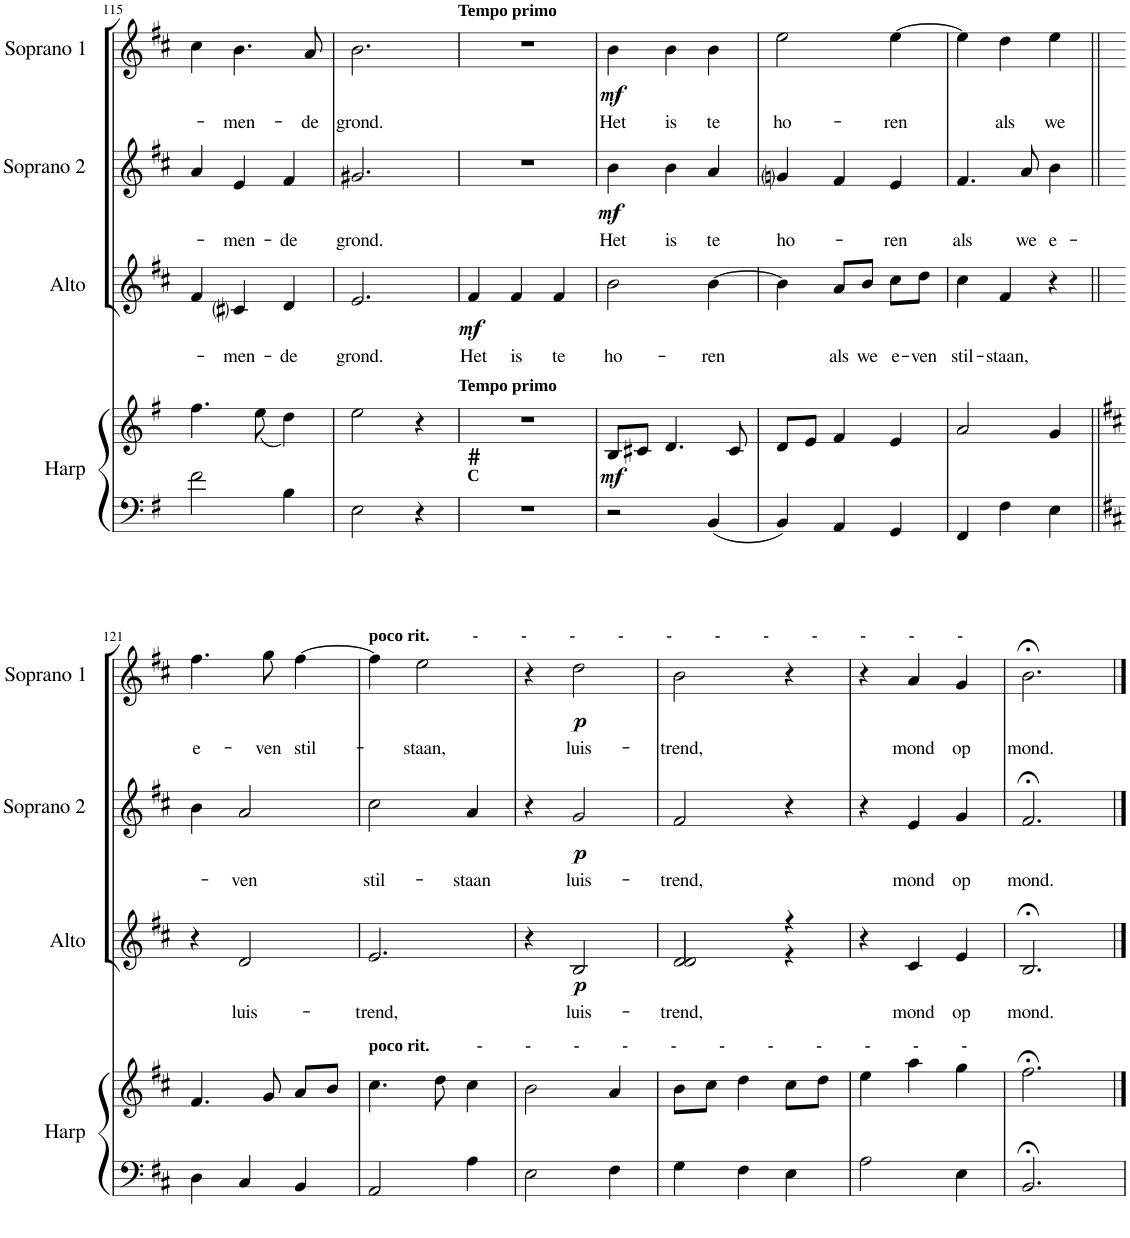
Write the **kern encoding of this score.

**kern	**kern	**dynam	**kern	**text	**dynam	**kern	**text	**dynam	**kern	**text	**dynam
*part4	*part4	*part4	*part3	*part3	*part3	*part2	*part2	*part2	*part1	*part1	*part1
*staff5	*staff4	*staff4/5	*staff3	*staff3	*staff3	*staff2	*staff2	*staff2	*staff1	*staff1	*staff1
*I"Harp	*	*	*I"Alto	*	*	*I"Soprano 2	*	*	*I"Soprano 1	*	*
*I'Harp	*	*	*I'Alto	*	*	*I'Soprano 2	*	*	*I'Soprano 1	*	*
!!LO:PB:g=z
*clefF4	*clefG2	*	*clefG2	*	*	*clefG2	*	*	*clefG2	*	*
*k[f#]	*k[f#]	*	*k[f#c#]	*	*	*k[f#c#]	*	*	*k[f#c#]	*	*
*G:	*G:	*	*D:	*	*	*D:	*	*	*D:	*	*
*M3/4	*M3/4	*	*M3/4	*	*	*M3/4	*	*	*M3/4	*	*
=115	=115	=115	=115	=115	=115	=115	=115	=115	=115	=115	=115
2f#\	4.ff#\	.	4f#/	.	.	4a/	.	.	4cc#\	.	.
!	!	!	!	!LO:LY:b	!	!	!LO:LY:b	!	!	!LO:LY:b	!
.	.	.	4c#i/	-men-	.	4e/	-men-	.	4.b\	-men-	.
.	(<8ee\	.	.	.	.	.	.	.	.	.	.
!	!	!	!	!LO:LY:b	!	!	!LO:LY:b	!	!	!	!
4B\	4dd\)	.	4d/	-de	.	4f#/	-de	.	.	.	.
!	!	!	!	!	!	!	!	!	!	!LO:LY:b	!
.	.	.	.	.	.	.	.	.	8a/	-de	.
=116	=116	=116	=116	=116	=116	=116	=116	=116	=116	=116	=116
!	!	!	!	!LO:LY:b	!	!	!LO:LY:b	!	!	!LO:LY:b	!
2E\	2ee\	.	2.e/	grond.	.	2.g#X/	grond.	.	2.b\	grond.	.
4r	4r	.	.	.	.	.	.	.	.	.	.
!	!	!	!	!	!	!	!	!	!LO:TX:a:B:t=Tempo primo	!	!
!	!LO:TX:a:B:t=Tempo primo	!	!	!	!	!	!	!	!	!	!
=117	=117	=117	=117	=117	=117	=117	=117	=117	=117	=117	=117
!LO:TX:a:B:t=C	!	!	!	!	!	!	!	!	!	!	!
!LO:TX:a:B:t=#	!	!	!	!	!	!	!	!	!	!	!
!	!	!	!	!LO:LY:b	!LO:DY:b	!	!	!	!	!	!
2.r	2.r	.	4f#/	Het	mf	2.r	.	.	2.r	.	.
!	!	!	!	!LO:LY:b	!	!	!	!	!	!	!
.	.	.	4f#/	is	.	.	.	.	.	.	.
!	!	!	!	!LO:LY:b	!	!	!	!	!	!	!
.	.	.	4f#/	te	.	.	.	.	.	.	.
=118	=118	=118	=118	=118	=118	=118	=118	=118	=118	=118	=118
!	!	!LO:DY:b	!	!LO:LY:b	!	!	!LO:LY:b	!LO:DY:b	!	!LO:LY:b	!LO:DY:b
2r	8B/L	mf	2b\	ho-	.	4b\	Het	mf	4b\	Het	mf
.	8c#X/J	.	.	.	.	.	.	.	.	.	.
!	!	!	!	!	!	!	!LO:LY:b	!	!	!LO:LY:b	!
.	4.d/	.	.	.	.	4b\	is	.	4b\	is	.
!	!	!	!	!LO:LY:b	!	!	!LO:LY:b	!	!	!LO:LY:b	!
4BB/	.	.	[4b\	-ren	.	4a/	te	.	4b\	te	.
.	8c#/	.	.	.	.	.	.	.	.	.	.
=119	=119	=119	=119	=119	=119	=119	=119	=119	=119	=119	=119
!	!	!	!	!	!	!	!LO:LY:b	!	!	!LO:LY:b	!
4BB/	8d/L	.	4b\]	.	.	4gni/	ho-	.	2ee\	ho-	.
.	8e/J	.	.	.	.	.	.	.	.	.	.
!	!	!	!	!LO:LY:b	!	!	!	!	!	!	!
4AA/	4f#/	.	8a/L	als	.	4f#/	.	.	.	.	.
!	!	!	!	!LO:LY:b	!	!	!	!	!	!	!
.	.	.	8b/J	we	.	.	.	.	.	.	.
!	!	!	!	!LO:LY:b	!	!	!LO:LY:b	!	!	!LO:LY:b	!
4GG/	4e/	.	8cc#\L	e-	.	4e/	-ren	.	[4ee\	-ren	.
!	!	!	!	!LO:LY:b	!	!	!	!	!	!	!
.	.	.	8dd\J	-ven	.	.	.	.	.	.	.
=120	=120	=120	=120	=120	=120	=120	=120	=120	=120	=120	=120
!	!	!	!	!LO:LY:b	!	!	!LO:LY:b	!	!	!	!
4FF#/	2a/	.	4cc#\	stil-	.	4.f#/	als	.	4ee\]	.	.
!	!	!	!	!LO:LY:b	!	!	!	!	!	!LO:LY:b	!
4F#\	.	.	4f#/	-staan,	.	.	.	.	4dd\	als	.
!	!	!	!	!	!	!	!LO:LY:b	!	!	!	!
.	.	.	.	.	.	8a/	we	.	.	.	.
!	!	!	!	!	!	!	!LO:LY:b	!	!	!LO:LY:b	!
4E\	4g/	.	4r	.	.	4b\	e-	.	4ee\	we	.
!!LO:LB:g=z
=121||	=121||	=121||	=121||	=121||	=121||	=121||	=121||	=121||	=121||	=121||	=121||
*k[f#c#]	*k[f#c#]	*	*	*	*	*	*	*	*	*	*
*D:	*D:	*	*	*	*	*	*	*	*	*	*
*	*	*	*^	*	*	*	*	*	*	*	*
!	!	!	!	!	!	!	!	!	!	!	!LO:LY:b	!
4D\	4.f#/	.	4r	2.ryy	.	.	4b\	.	.	4.ff#\	e-	.
!	!	!	!	!	!LO:LY:b	!	!	!LO:LY:b	!	!	!	!
4C#/	.	.	2d/	.	luis-	.	2a/	-ven	.	.	.	.
!	!	!	!	!	!	!	!	!	!	!	!LO:LY:b	!
.	8g/	.	.	.	.	.	.	.	.	8gg\	-ven	.
!	!	!	!	!	!	!	!	!	!	!	!LO:LY:b	!
4BB/	8a/L	.	.	.	.	.	.	.	.	[4ff#\	stil-	.
.	8b/J	.	.	.	.	.	.	.	.	.	.	.
=122	=122	=122	=122	=122	=122	=122	=122	=122	=122	=122	=122	=122
!	!	!	!	!	!	!	!	!	!	!LO:TX:a:B:t=poco rit.          -          -          -          -          -          -          -          -          -          -          -	!	!
!	!LO:TX:a:B:t=poco rit.           -          -          -          -          -          -          -          -          -          -          -	!	!	!	!	!	!	!	!	!	!	!
!	!	!	!	!	!LO:LY:b	!	!	!LO:LY:b	!	!	!	!
2AA/	4.cc#\	.	2.e/	2.ryy	-trend,	.	2cc#\	stil-	.	4ff#\]	.	.
!	!	!	!	!	!	!	!	!	!	!	!LO:LY:b	!
.	.	.	.	.	.	.	.	.	.	2ee\	-staan,	.
.	8dd\	.	.	.	.	.	.	.	.	.	.	.
!	!	!	!	!	!	!	!	!LO:LY:b	!	!	!	!
4A\	4cc#\	.	.	.	.	.	4a/	-staan	.	.	.	.
=123	=123	=123	=123	=123	=123	=123	=123	=123	=123	=123	=123	=123
2E\	2b\	.	4r	2.ryy	.	.	4r	.	.	4r	.	.
!	!	!	!	!	!LO:LY:b	!LO:DY:b	!	!LO:LY:b	!LO:DY:b	!	!LO:LY:b	!LO:DY:b
.	.	.	2B/	.	luis-	p	2g/	luis-	p	2dd\	luis-	p
4F#\	4a/	.	.	.	.	.	.	.	.	.	.	.
=124	=124	=124	=124	=124	=124	=124	=124	=124	=124	=124	=124	=124
!	!	!	!	!	!LO:LY:b	!	!	!LO:LY:b	!	!	!LO:LY:b	!
4G\	8b\L	.	2d/	2d/	-trend,	.	2f#/	-trend,	.	2b\	-trend,	.
.	8cc#\J	.	.	.	.	.	.	.	.	.	.	.
4F#\	4dd\	.	.	.	.	.	.	.	.	.	.	.
4E\	8cc#\L	.	4r	4r	.	.	4r	.	.	4r	.	.
.	8dd\J	.	.	.	.	.	.	.	.	.	.	.
=125	=125	=125	=125	=125	=125	=125	=125	=125	=125	=125	=125	=125
2A\	4ee\	.	4r	2.ryy	.	.	4r	.	.	4r	.	.
!	!	!	!	!	!LO:LY:b	!	!	!LO:LY:b	!	!	!LO:LY:b	!
.	4aa\	.	4c#/	.	mond	.	4e/	mond	.	4a/	mond	.
!	!	!	!	!	!LO:LY:b	!	!	!LO:LY:b	!	!	!LO:LY:b	!
4E\	4gg\	.	4e/	.	op	.	4g/	op	.	4g/	op	.
=126	=126	=126	=126	=126	=126	=126	=126	=126	=126	=126	=126	=126
!	!	!	!	!	!LO:LY:b	!	!	!LO:LY:b	!	!	!LO:LY:b	!
2.BB;</	2.ff#;<\	.	2.B;</	2.ryy	mond.	.	2.f#;</	mond.	.	2.b;<\	mond.	.
*	*	*	*v	*v	*	*	*	*	*	*	*	*
==	==	==	==	==	==	==	==	==	==	==	==
*-	*-	*-	*-	*-	*-	*-	*-	*-	*-	*-	*-
